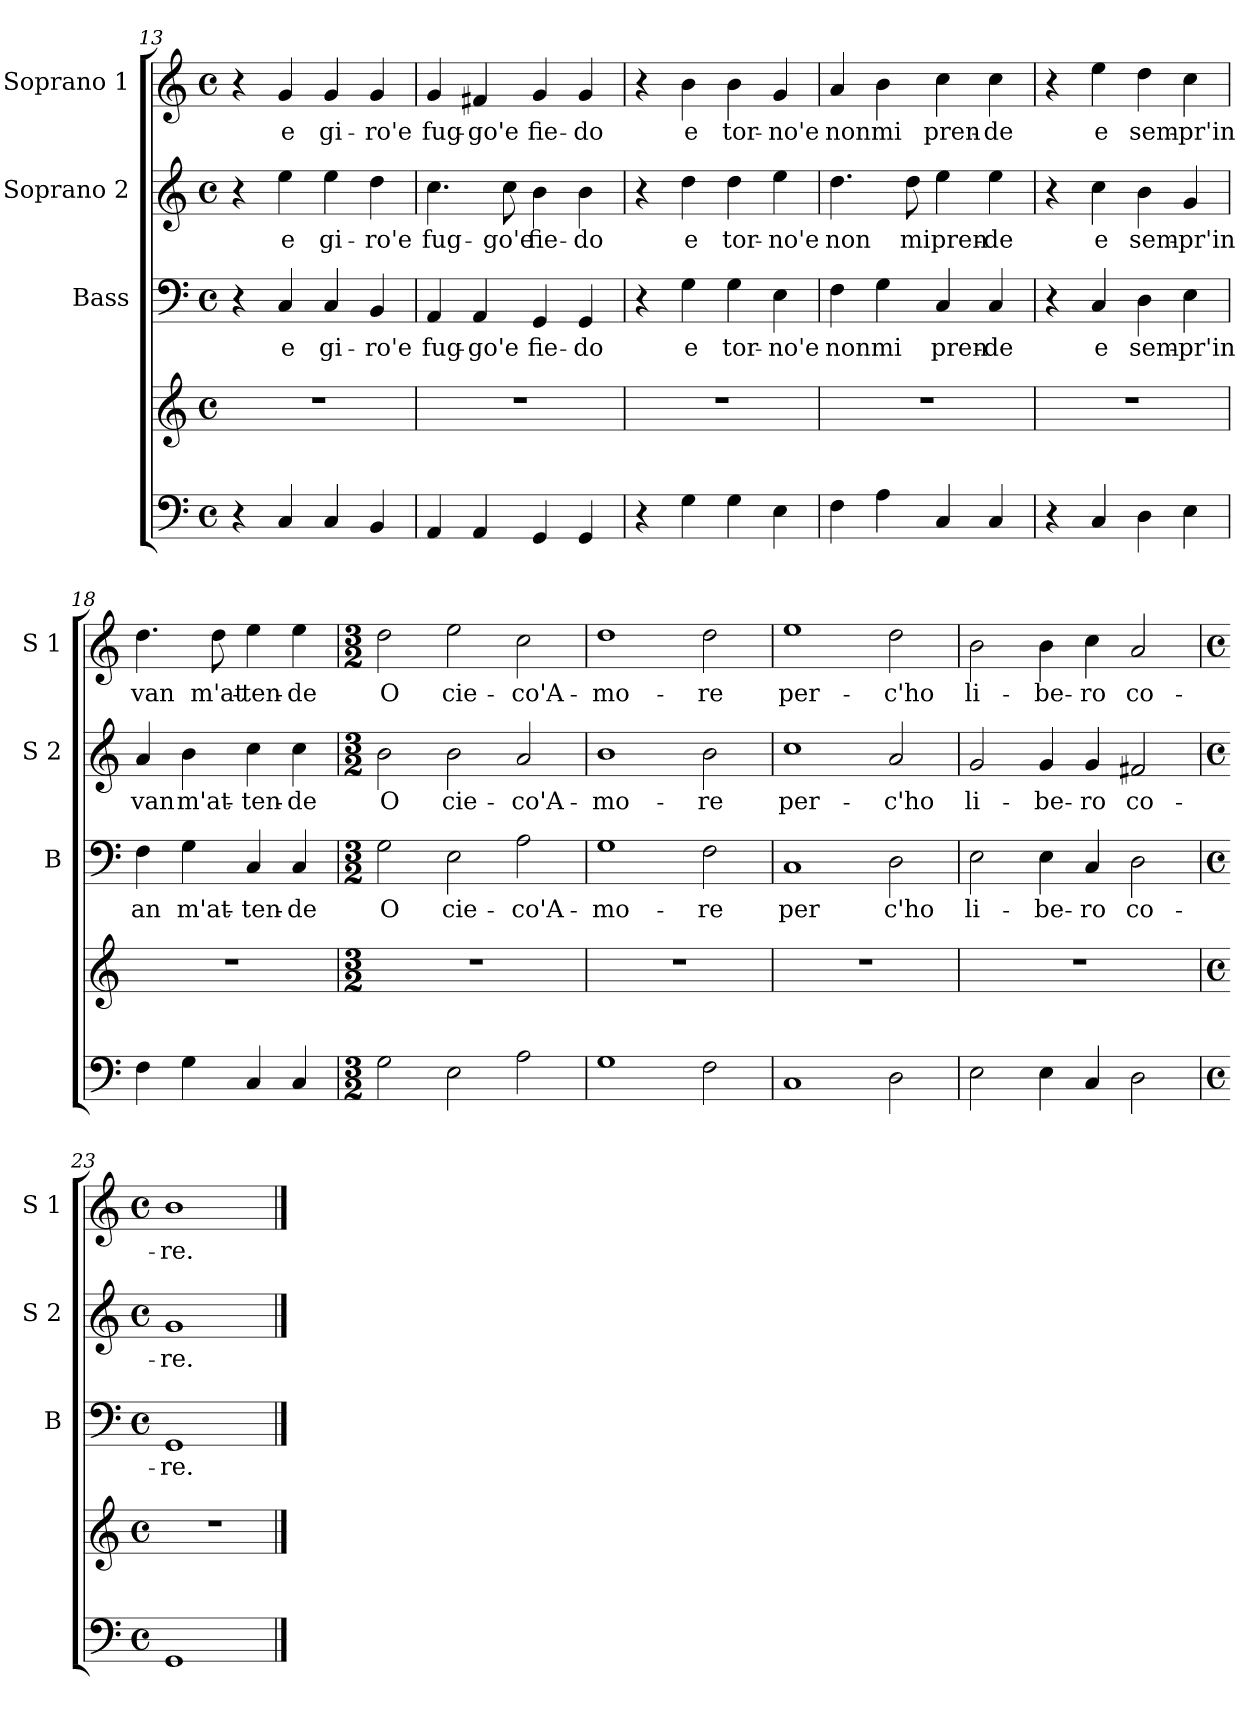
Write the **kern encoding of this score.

**kern	**kern	**kern	**text	**kern	**text	**kern	**text
*part4	*part4	*part3	*part3	*part2	*part2	*part1	*part1
*staff5	*staff4	*staff3	*staff3	*staff2	*staff2	*staff1	*staff1
*	*	*I"Bass	*	*I"Soprano 2	*	*I"Soprano 1	*
*	*	*I'B	*	*I'S 2	*	*I'S 1	*
*clefF4	*clefG2	*clefF4	*	*clefG2	*	*clefG2	*
*k[]	*k[]	*k[]	*	*k[]	*	*k[]	*
*C:	*C:	*C:	*	*C:	*	*C:	*
*M4/4	*M4/4	*M4/4	*	*M4/4	*	*M4/4	*
*met(c)	*met(c)	*met(c)	*	*met(c)	*	*met(c)	*
=13	=13	=13	=13	=13	=13	=13	=13
4r	1r	4r	.	4r	.	4r	.
4C/	.	4C/	e	4ee\	e	4g/	e
4C/	.	4C/	gi-	4ee\	gi-	4g/	gi-
4BB/	.	4BB/	-ro'e	4dd\	-ro'e	4g/	-ro'e
=14	=14	=14	=14	=14	=14	=14	=14
4AA/	1r	4AA/	fug-	4.cc\	fug-	4g/	fug-
4AA/	.	4AA/	-go'e	.	.	4f#X/	-go'e
.	.	.	.	8cc\	-go'e	.	.
4GG/	.	4GG/	fie-	4b\	fie-	4g/	fie-
4GG/	.	4GG/	-do	4b\	-do	4g/	-do
=15	=15	=15	=15	=15	=15	=15	=15
4r	1r	4r	.	4r	.	4r	.
4G\	.	4G\	e	4dd\	e	4b\	e
4G\	.	4G\	tor-	4dd\	tor-	4b\	tor-
4E\	.	4E\	-no'e	4ee\	-no'e	4g/	-no'e
!!LO:LB:g=z
=16	=16	=16	=16	=16	=16	=16	=16
4F\	1r	4F\	non	4.dd\	non	4a/	non
4A\	.	4G\	mi	.	.	4b\	mi
.	.	.	.	8dd\	mi	.	.
4C/	.	4C/	pren-	4ee\	pren-	4cc\	pren-
4C/	.	4C/	-de	4ee\	-de	4cc\	-de
=17	=17	=17	=17	=17	=17	=17	=17
4r	1r	4r	.	4r	.	4r	.
4C/	.	4C/	e	4cc\	e	4ee\	e
4D\	.	4D\	sem-	4b\	sem-	4dd\	sem-
4E\	.	4E\	-pr'in	4g/	-pr'in	4cc\	-pr'in
=18	=18	=18	=18	=18	=18	=18	=18
4F\	1r	4F\	an	4a/	van	4.dd\	van
4G\	.	4G\	m'at-	4b\	m'at-	.	.
.	.	.	.	.	.	8dd\	m'at-
4C/	.	4C/	-ten-	4cc\	-ten-	4ee\	-ten-
4C/	.	4C/	-de	4cc\	-de	4ee\	-de
=19	=19	=19	=19	=19	=19	=19	=19
*M3/2	*M3/2	*M3/2	*	*M3/2	*	*M3/2	*
2G\	1.r	2G\	O	2b\	O	2dd\	O
2E\	.	2E\	cie-	2b\	cie-	2ee\	cie-
2A\	.	2A\	-co'A-	2a/	-co'A-	2cc\	-co'A-
=20	=20	=20	=20	=20	=20	=20	=20
1G	1.r	1G	-mo-	1b	-mo-	1dd	-mo-
2F\	.	2F\	-re	2b\	-re	2dd\	-re
!!LO:LB:g=z
=21	=21	=21	=21	=21	=21	=21	=21
1C	1.r	1C	per	1cc	per-	1ee	per-
2D\	.	2D\	c'ho	2a/	-c'ho	2dd\	-c'ho
=22	=22	=22	=22	=22	=22	=22	=22
2E\	1.r	2E\	li-	2g/	li-	2b\	li-
4E\	.	4E\	-be-	4g/	-be-	4b\	-be-
4C/	.	4C/	-ro	4g/	-ro	4cc\	-ro
2D\	.	2D\	co-	2f#X/	co-	2a/	co-
=23	=23	=23	=23	=23	=23	=23	=23
*M4/4	*M4/4	*M4/4	*	*M4/4	*	*M4/4	*
*met(c)	*met(c)	*met(c)	*	*met(c)	*	*met(c)	*
1GG	1r	1GG	-re.	1g	-re.	1b	-re.
==	==	==	==	==	==	==	==
*-	*-	*-	*-	*-	*-	*-	*-
